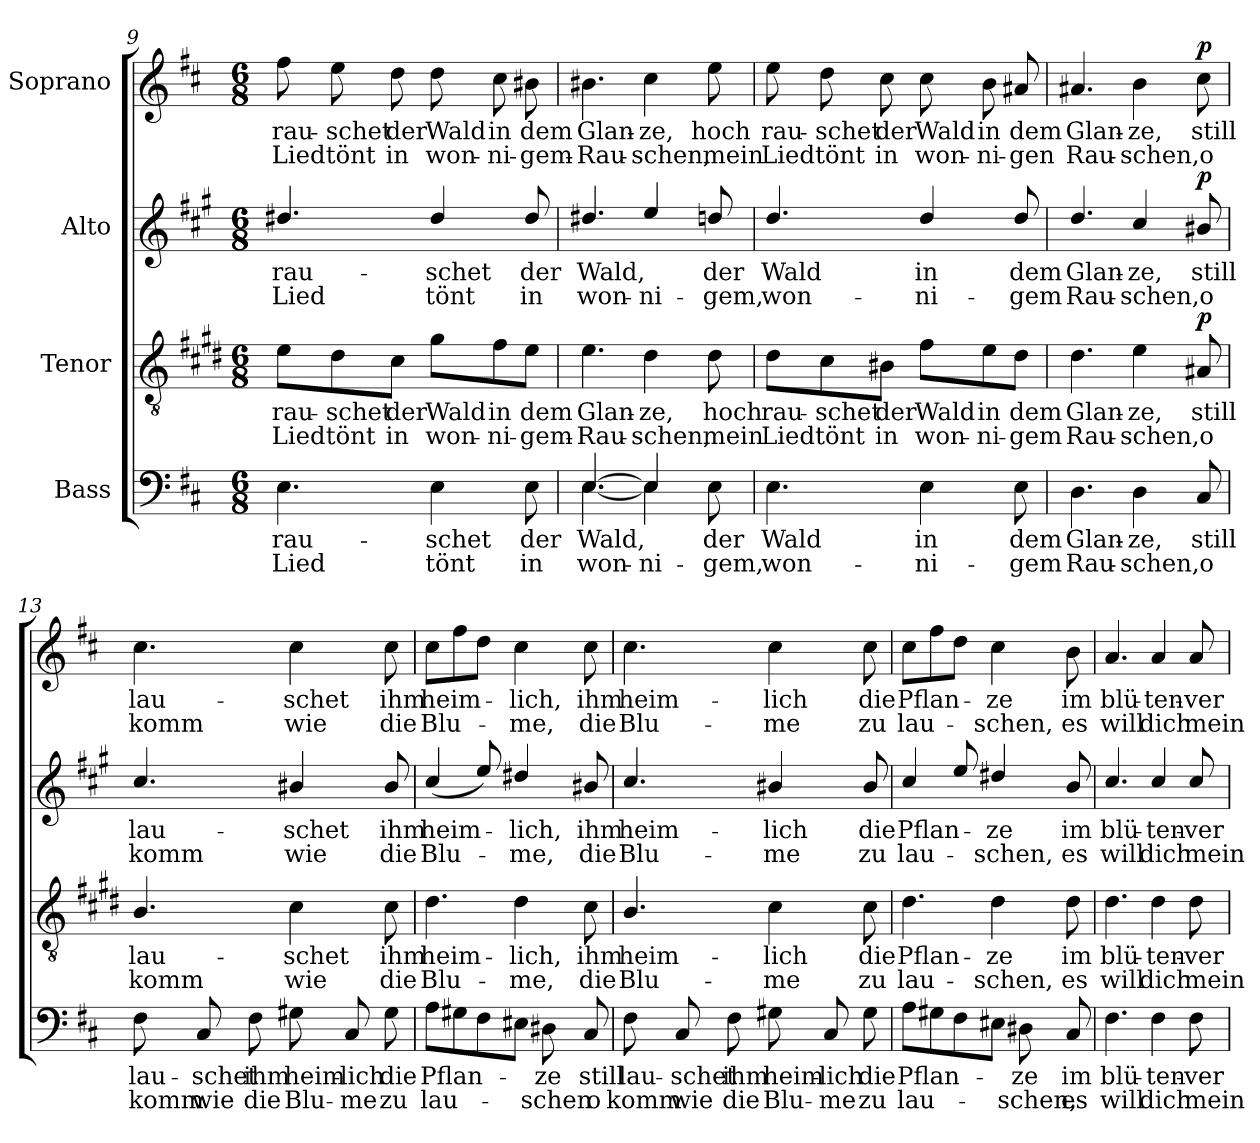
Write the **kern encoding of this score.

**kern	**text	**text	**kern	**text	**text	**dynam	**kern	**text	**text	**dynam	**kern	**text	**text	**dynam
*part4	*part4	*part4	*part3	*part3	*part3	*part3	*part2	*part2	*part2	*part2	*part1	*part1	*part1	*part1
*staff4	*staff4	*staff4	*staff3	*staff3	*staff3	*staff3	*staff2	*staff2	*staff2	*staff2	*staff1	*staff1	*staff1	*staff1
*I"Bass	*	*	*I"Tenor	*	*	*	*I"Alto	*	*	*	*I"Soprano	*	*	*
!!LO:LB:g=z
*clefF4	*	*	*clefGv2	*	*	*	*clefG2	*	*	*	*clefG2	*	*	*
*	*	*	*ITrd1c2	*	*	*	*ITrd4c7	*	*	*	*	*	*	*
*k[f#c#]	*	*	*k[f#c#]	*	*	*	*k[f#c#]	*	*	*	*k[f#c#]	*	*	*
*M6/8	*	*	*M6/8	*	*	*	*M6/8	*	*	*	*M6/8	*	*	*
=9	=9	=9	=9	=9	=9	=9	=9	=9	=9	=9	=9	=9	=9	=9
!	!LO:LY:b	!LO:LY:b	!	!LO:LY:b	!LO:LY:b	!	!	!LO:LY:b	!LO:LY:b	!	!	!LO:LY:b	!LO:LY:b	!
4.E\	rau-	Lied	8d\L	rau-	Lied	.	4.g#X/	rau-	Lied	.	8ff#\	rau-	Lied	.
!	!	!	!	!LO:LY:b	!LO:LY:b	!	!	!	!	!	!	!LO:LY:b	!LO:LY:b	!
.	.	.	8c#\	-schet	tönt	.	.	.	.	.	8ee\	-schet	tönt	.
!	!	!	!	!LO:LY:b	!LO:LY:b	!	!	!	!	!	!	!LO:LY:b	!LO:LY:b	!
.	.	.	8B\J	der	in	.	.	.	.	.	8dd\	der	in	.
!	!LO:LY:b	!LO:LY:b	!	!LO:LY:b	!LO:LY:b	!	!	!LO:LY:b	!LO:LY:b	!	!	!LO:LY:b	!LO:LY:b	!
4E\	-schet	tönt	8f#\L	Wald	won-	.	4g#/	-schet	tönt	.	8dd\	Wald	won-	.
!	!	!	!	!LO:LY:b	!LO:LY:b	!	!	!	!	!	!	!LO:LY:b	!LO:LY:b	!
.	.	.	8e\	in	-ni-	.	.	.	.	.	8cc#\	in	-ni-	.
!	!LO:LY:b	!LO:LY:b	!	!LO:LY:b	!LO:LY:b	!	!	!LO:LY:b	!LO:LY:b	!	!	!LO:LY:b	!LO:LY:b	!
8E\	der	in	8d\J	dem	-gem-	.	8g#/	der	in	.	8b#X\	dem	-gem-	.
=10	=10	=10	=10	=10	=10	=10	=10	=10	=10	=10	=10	=10	=10	=10
!	!LO:LY:b	!LO:LY:b	!	!LO:LY:b	!LO:LY:b	!	!	!LO:LY:b	!LO:LY:b	!	!	!LO:LY:b	!LO:LY:b	!
*^	*	*	*	*	*	*	*	*	*	*	*	*	*	*
[4.E/	[>4.E\	Wald,	won-	4.d\	Glan-	-Rau-	.	4.g#X/	Wald,	won-	.	4.b#X\	Glan-	-Rau-	.
!	!	!	!LO:LY:b	!	!LO:LY:b	!LO:LY:b	!	!	!	!LO:LY:b	!	!	!LO:LY:b	!LO:LY:b	!
4E/]	4E\]	.	-ni-	4c#\	-ze,	-schen,	.	4a/	.	-ni-	.	4cc#\	-ze,	-schen,	.
!	!	!LO:LY:b	!LO:LY:b	!	!LO:LY:b	!LO:LY:b	!	!	!LO:LY:b	!LO:LY:b	!	!	!LO:LY:b	!LO:LY:b	!
8E\	8ryy	der	-gem,	8c#\	hoch	mein	.	8gn/	der	-gem,	.	8ee\	hoch	mein	.
=11	=11	=11	=11	=11	=11	=11	=11	=11	=11	=11	=11	=11	=11	=11	=11
!	!	!LO:LY:b	!LO:LY:b	!	!LO:LY:b	!LO:LY:b	!	!	!LO:LY:b	!LO:LY:b	!	!	!LO:LY:b	!LO:LY:b	!
*v	*v	*	*	*	*	*	*	*	*	*	*	*	*	*	*
4.E\	Wald	won-	8c#\L	rau-	Lied	.	4.g/	Wald	won-	.	8ee\	rau-	Lied	.
!	!	!	!	!LO:LY:b	!LO:LY:b	!	!	!	!	!	!	!LO:LY:b	!LO:LY:b	!
.	.	.	8B\	-schet	tönt	.	.	.	.	.	8dd\	-schet	tönt	.
!	!	!	!	!LO:LY:b	!LO:LY:b	!	!	!	!	!	!	!LO:LY:b	!LO:LY:b	!
.	.	.	8A#X\J	der	in	.	.	.	.	.	8cc#\	der	in	.
!	!LO:LY:b	!LO:LY:b	!	!LO:LY:b	!LO:LY:b	!	!	!LO:LY:b	!LO:LY:b	!	!	!LO:LY:b	!LO:LY:b	!
4E\	in	-ni-	8e\L	Wald	won-	.	4g/	in	-ni-	.	8cc#\	Wald	won-	.
!	!	!	!	!LO:LY:b	!LO:LY:b	!	!	!	!	!	!	!LO:LY:b	!LO:LY:b	!
.	.	.	8d\	in	-ni-	.	.	.	.	.	8b\	in	-ni-	.
!	!LO:LY:b	!LO:LY:b	!	!LO:LY:b	!LO:LY:b	!	!	!LO:LY:b	!LO:LY:b	!	!	!LO:LY:b	!LO:LY:b	!
8E\	dem	-gem	8c#\J	dem	-gem	.	8g/	dem	-gem	.	8a#X/	dem	-gen	.
!!LO:PB:g=z
=12	=12	=12	=12	=12	=12	=12	=12	=12	=12	=12	=12	=12	=12	=12
!	!LO:LY:b	!LO:LY:b	!	!LO:LY:b	!LO:LY:b	!	!	!LO:LY:b	!LO:LY:b	!	!	!LO:LY:b	!LO:LY:b	!
4.D\	Glan-	Rau-	4.c#\	Glan-	Rau-	.	4.g/	Glan-	Rau-	.	4.a#X/	Glan-	Rau-	.
!	!LO:LY:b	!LO:LY:b	!	!LO:LY:b	!LO:LY:b	!	!	!LO:LY:b	!LO:LY:b	!	!	!LO:LY:b	!LO:LY:b	!
4D\	-ze,	-schen,	4d\	-ze,	-schen,	.	4f#/	-ze,	-schen,	.	4b\	-ze,	-schen,	.
!	!LO:LY:b	!LO:LY:b	!	!LO:LY:b	!LO:LY:b	!LO:DY:a	!	!LO:LY:b	!LO:LY:b	!LO:DY:a	!	!LO:LY:b	!LO:LY:b	!LO:DY:a
8C#/	still	o	8G#X/	still	o	p	8e#X/	still	o	p	8cc#\	still	o	p
=13	=13	=13	=13	=13	=13	=13	=13	=13	=13	=13	=13	=13	=13	=13
!	!LO:LY:b	!LO:LY:b	!	!LO:LY:b	!LO:LY:b	!	!	!LO:LY:b	!LO:LY:b	!	!	!LO:LY:b	!LO:LY:b	!
8F#\	lau-	komm	4.A/	lau-	komm	.	4.f#/	lau-	komm	.	4.cc#\	lau-	komm	.
!	!LO:LY:b	!LO:LY:b	!	!	!	!	!	!	!	!	!	!	!	!
8C#/	-schet	wie	.	.	.	.	.	.	.	.	.	.	.	.
!	!LO:LY:b	!LO:LY:b	!	!	!	!	!	!	!	!	!	!	!	!
8F#\	ihm	die	.	.	.	.	.	.	.	.	.	.	.	.
!	!LO:LY:b	!LO:LY:b	!	!LO:LY:b	!LO:LY:b	!	!	!LO:LY:b	!LO:LY:b	!	!	!LO:LY:b	!LO:LY:b	!
8G#X\	heim-	Blu-	4B\	-schet	wie	.	4e#X/	-schet	wie	.	4cc#\	-schet	wie	.
!	!LO:LY:b	!LO:LY:b	!	!	!	!	!	!	!	!	!	!	!	!
8C#/	-lich	-me	.	.	.	.	.	.	.	.	.	.	.	.
!	!LO:LY:b	!LO:LY:b	!	!LO:LY:b	!LO:LY:b	!	!	!LO:LY:b	!LO:LY:b	!	!	!LO:LY:b	!LO:LY:b	!
8G#\	die	zu	8B\	ihm	die	.	8e#/	ihm	die	.	8cc#\	ihm	die	.
=14	=14	=14	=14	=14	=14	=14	=14	=14	=14	=14	=14	=14	=14	=14
!	!LO:LY:b	!LO:LY:b	!	!LO:LY:b	!LO:LY:b	!	!	!LO:LY:b	!LO:LY:b	!	!	!LO:LY:b	!LO:LY:b	!
8A\L	Pflan-	lau-	4.c#\	heim-	Blu-	.	(4f#/	heim-	Blu-	.	8cc#\L	heim-	Blu-	.
8G#X\	.	.	.	.	.	.	.	.	.	.	8ff#\	.	.	.
8F#\	.	.	.	.	.	.	8a/)	.	.	.	8dd\J	.	.	.
!	!	!	!	!LO:LY:b	!LO:LY:b	!	!	!LO:LY:b	!LO:LY:b	!	!	!LO:LY:b	!LO:LY:b	!
8E#X\J	.	.	4c#\	-lich,	-me,	.	4g#X/	-lich,	-me,	.	4cc#\	-lich,	-me,	.
!	!LO:LY:b	!LO:LY:b	!	!	!	!	!	!	!	!	!	!	!	!
8D#X\	-ze	-schen	.	.	.	.	.	.	.	.	.	.	.	.
!	!LO:LY:b	!LO:LY:b	!	!LO:LY:b	!LO:LY:b	!	!	!LO:LY:b	!LO:LY:b	!	!	!LO:LY:b	!LO:LY:b	!
8C#/	still	o	8B\	ihm	die	.	8e#X/	ihm	die	.	8cc#\	ihm	die	.
!!LO:LB:g=z
=15	=15	=15	=15	=15	=15	=15	=15	=15	=15	=15	=15	=15	=15	=15
!	!LO:LY:b	!LO:LY:b	!	!LO:LY:b	!LO:LY:b	!	!	!LO:LY:b	!LO:LY:b	!	!	!LO:LY:b	!LO:LY:b	!
8F#\	lau-	komm	4.A/	heim-	Blu-	.	4.f#/	heim-	Blu-	.	4.cc#\	heim-	Blu-	.
!	!LO:LY:b	!LO:LY:b	!	!	!	!	!	!	!	!	!	!	!	!
8C#/	-schet	wie	.	.	.	.	.	.	.	.	.	.	.	.
!	!LO:LY:b	!LO:LY:b	!	!	!	!	!	!	!	!	!	!	!	!
8F#\	ihm	die	.	.	.	.	.	.	.	.	.	.	.	.
!	!LO:LY:b	!LO:LY:b	!	!LO:LY:b	!LO:LY:b	!	!	!LO:LY:b	!LO:LY:b	!	!	!LO:LY:b	!LO:LY:b	!
8G#X\	heim-	Blu-	4B\	-lich	-me	.	4e#X/	-lich	-me	.	4cc#\	-lich	-me	.
!	!LO:LY:b	!LO:LY:b	!	!	!	!	!	!	!	!	!	!	!	!
8C#/	-lich	-me	.	.	.	.	.	.	.	.	.	.	.	.
!	!LO:LY:b	!LO:LY:b	!	!LO:LY:b	!LO:LY:b	!	!	!LO:LY:b	!LO:LY:b	!	!	!LO:LY:b	!LO:LY:b	!
8G#\	die	zu	8B\	die	zu	.	8e#/	die	zu	.	8cc#\	die	zu	.
=16	=16	=16	=16	=16	=16	=16	=16	=16	=16	=16	=16	=16	=16	=16
!	!LO:LY:b	!LO:LY:b	!	!LO:LY:b	!LO:LY:b	!	!	!LO:LY:b	!LO:LY:b	!	!	!LO:LY:b	!LO:LY:b	!
8A\L	Pflan-	lau-	4.c#\	Pflan-	lau-	.	4f#/	Pflan-	lau-	.	8cc#\L	Pflan-	lau-	.
8G#X\	.	.	.	.	.	.	.	.	.	.	8ff#\	.	.	.
8F#\	.	.	.	.	.	.	8a/	.	.	.	8dd\J	.	.	.
!	!	!	!	!LO:LY:b	!LO:LY:b	!	!	!LO:LY:b	!LO:LY:b	!	!	!LO:LY:b	!LO:LY:b	!
8E#X\J	.	.	4c#\	-ze	-schen,	.	4g#X/	-ze	-schen,	.	4cc#\	-ze	-schen,	.
!	!LO:LY:b	!LO:LY:b	!	!	!	!	!	!	!	!	!	!	!	!
8D#X\	-ze	-schen,	.	.	.	.	.	.	.	.	.	.	.	.
!	!LO:LY:b	!LO:LY:b	!	!LO:LY:b	!LO:LY:b	!	!	!LO:LY:b	!LO:LY:b	!	!	!LO:LY:b	!LO:LY:b	!
8C#/	im	es	8c#\	im	es	.	8e/	im	es	.	8b\	im	es	.
=17	=17	=17	=17	=17	=17	=17	=17	=17	=17	=17	=17	=17	=17	=17
!	!LO:LY:b	!LO:LY:b	!	!LO:LY:b	!LO:LY:b	!	!	!LO:LY:b	!LO:LY:b	!	!	!LO:LY:b	!LO:LY:b	!
4.F#\	blü-	will	4.c#\	blü-	will	.	4.f#/	blü-	will	.	4.a/	blü-	will	.
!	!LO:LY:b	!LO:LY:b	!	!LO:LY:b	!LO:LY:b	!	!	!LO:LY:b	!LO:LY:b	!	!	!LO:LY:b	!LO:LY:b	!
4F#\	-ten-	dich	4c#\	-ten-	dich	.	4f#/	-ten-	dich	.	4a/	-ten-	dich	.
!	!LO:LY:b	!LO:LY:b	!	!LO:LY:b	!LO:LY:b	!	!	!LO:LY:b	!LO:LY:b	!	!	!LO:LY:b	!LO:LY:b	!
8F#\	-ver-	mein	8c#\	-ver-	mein	.	8f#/	-ver-	mein	.	8a/	-ver-	mein	.
=	=	=	=	=	=	=	=	=	=	=	=	=	=	=
*-	*-	*-	*-	*-	*-	*-	*-	*-	*-	*-	*-	*-	*-	*-
